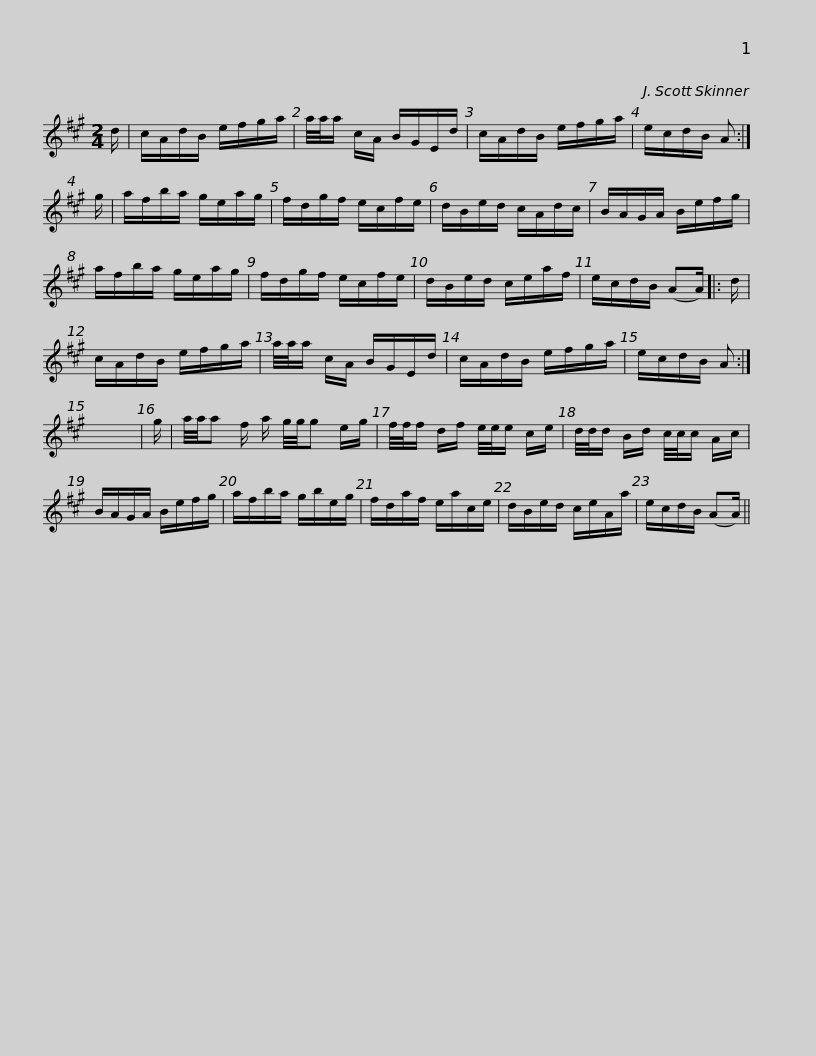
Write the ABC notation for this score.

X:1
L:1/8
M:2/4
I:linebreak $
K:A
V:1 treble
V:1
 d/ | c/A/d/B/ e/f/g/a/ | a/4a/4a/ c/A/ B/G/E/d/ | c/A/d/B/ e/f/g/a/ | e/c/d/B/ A :| %5
 g/ | a/f/b/a/ g/e/a/g/ |$ f/d/g/f/ e/c/f/e/ | d/B/e/d/ c/A/d/c/ | B/A/G/A/ B/e/f/g/ | %10
 a/f/b/a/ g/e/a/g/ | f/d/g/f/ e/c/f/e/ | d/B/e/d/ c/e/a/f/ |$ e/c/d/B/ (AA/) |: d/ | %15
 c/A/d/B/ e/f/g/a/ | a/4a/4a/ c/A/ B/G/E/d/ | c/A/d/B/ e/f/g/a/ | e/c/d/B/ A :| x4 | %20
 g/ |$ a/4a/4a f/ a/ g/4g/4g e/g/ | f/4f/4f/ d/f/ e/4e/4e/ c/e/ | d/4d/4d/ B/d/ c/4c/4c/ A/c/ | B/A/G/A/ B/e/f/g/ | %25
 a/f/b/a/ g/b/e/g/ |$ f/d/a/f/ e/a/c/e/ | d/B/e/d/ c/e/A/a/ | e/c/d/B/ (AA/) || %29
